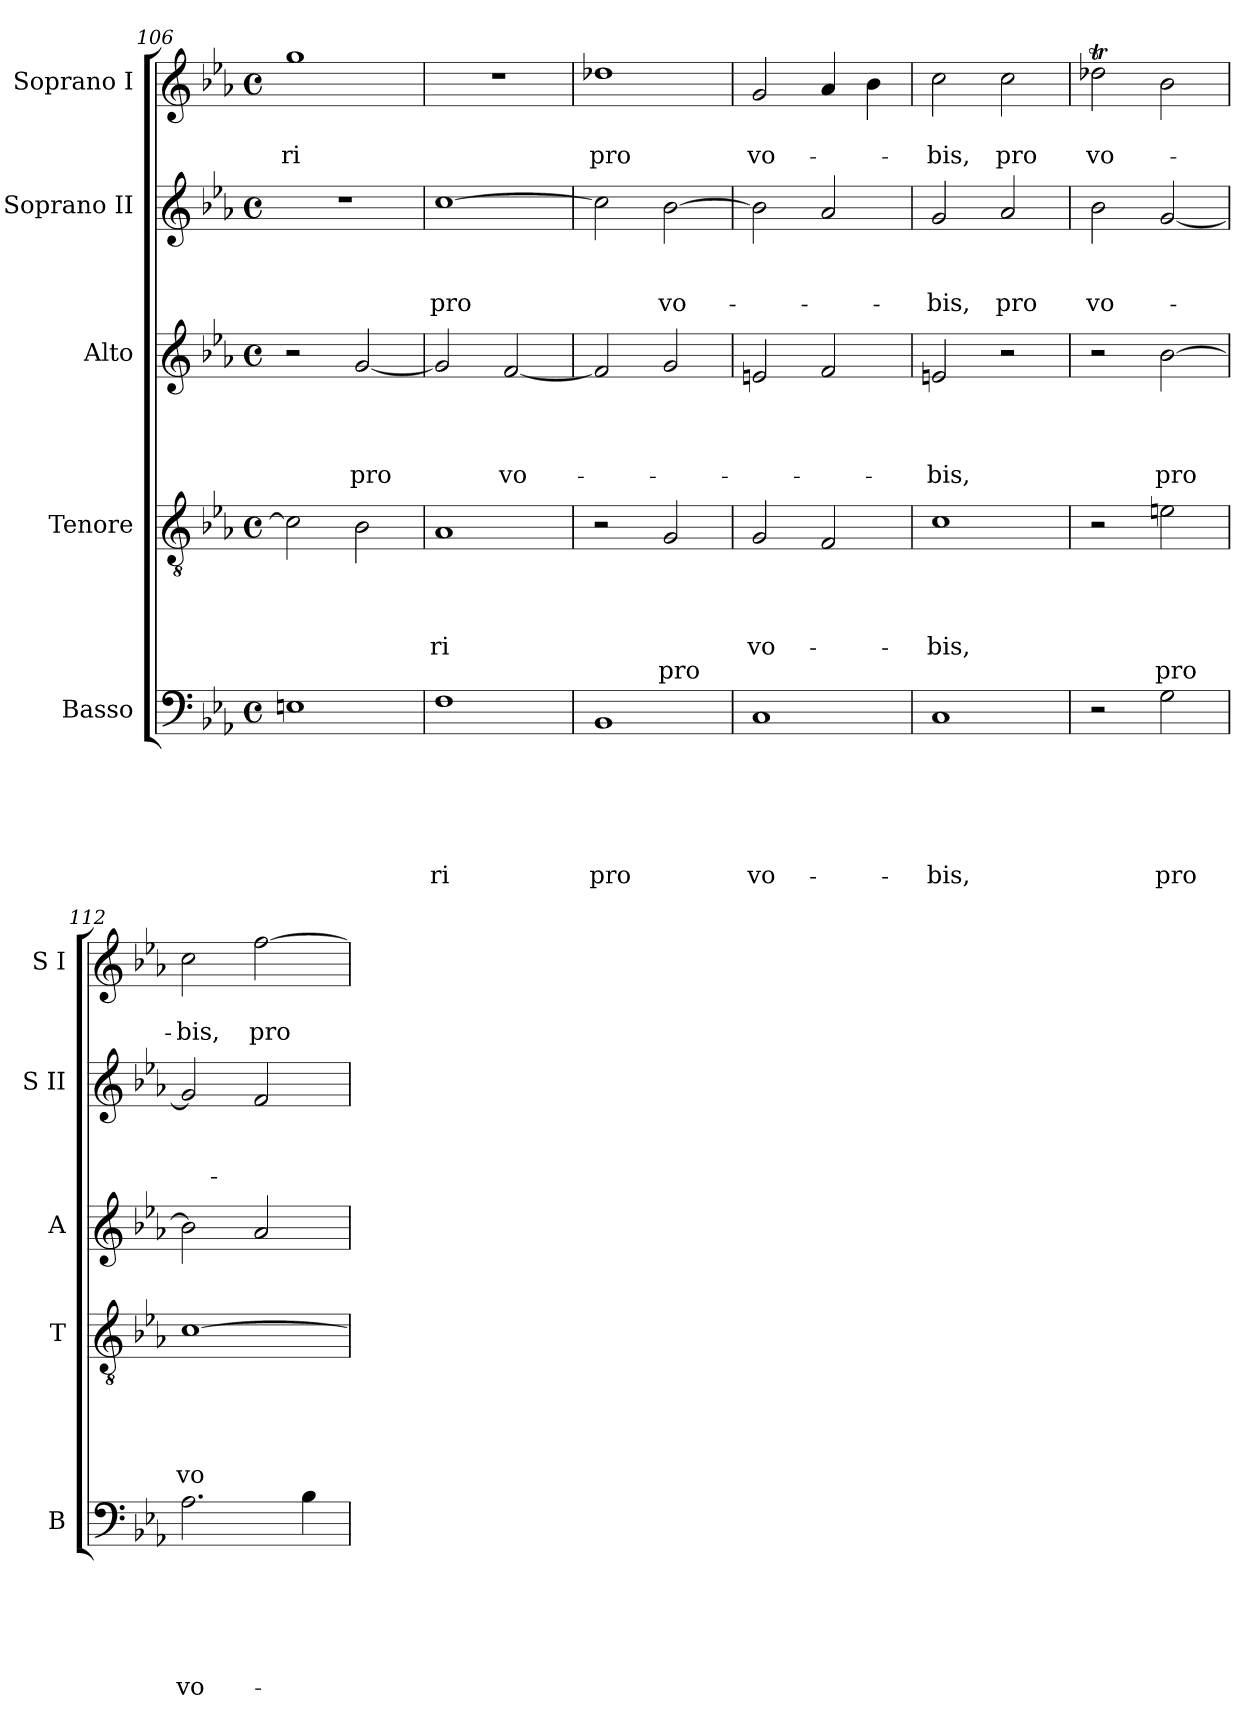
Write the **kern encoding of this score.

**kern	**text	**text	**text	**text	**text	**text	**kern	**text	**text	**text	**text	**text	**kern	**text	**text	**text	**text	**kern	**text	**text	**text	**kern	**text	**text
*part5	*part5	*part5	*part5	*part5	*part5	*part5	*part4	*part4	*part4	*part4	*part4	*part4	*part3	*part3	*part3	*part3	*part3	*part2	*part2	*part2	*part2	*part1	*part1	*part1
*staff5	*staff5	*staff5	*staff5	*staff5	*staff5	*staff5	*staff4	*staff4	*staff4	*staff4	*staff4	*staff4	*staff3	*staff3	*staff3	*staff3	*staff3	*staff2	*staff2	*staff2	*staff2	*staff1	*staff1	*staff1
*I"Basso	*	*	*	*	*	*	*I"Tenore	*	*	*	*	*	*I"Alto	*	*	*	*	*I"Soprano II	*	*	*	*I"Soprano I	*	*
*I'B	*	*	*	*	*	*	*I'T	*	*	*	*	*	*I'A	*	*	*	*	*I'S II	*	*	*	*I'S I	*	*
*clefF4	*	*	*	*	*	*	*clefGv2	*	*	*	*	*	*clefG2	*	*	*	*	*clefG2	*	*	*	*clefG2	*	*
*k[b-e-a-]	*	*	*	*	*	*	*k[b-e-a-]	*	*	*	*	*	*k[b-e-a-]	*	*	*	*	*k[b-e-a-]	*	*	*	*k[b-e-a-]	*	*
*c:	*	*	*	*	*	*	*c:	*	*	*	*	*	*c:	*	*	*	*	*c:	*	*	*	*c:	*	*
*M4/4	*	*	*	*	*	*	*M4/4	*	*	*	*	*	*M4/4	*	*	*	*	*M4/4	*	*	*	*M4/4	*	*
*met(c)	*	*	*	*	*	*	*met(c)	*	*	*	*	*	*met(c)	*	*	*	*	*met(c)	*	*	*	*met(c)	*	*
=106	=106	=106	=106	=106	=106	=106	=106	=106	=106	=106	=106	=106	=106	=106	=106	=106	=106	=106	=106	=106	=106	=106	=106	=106
1En	.	.	.	.	.	.	2c\]	.	.	.	.	.	2r	.	.	.	.	1r	.	.	.	1gg	.	-ri
.	.	.	.	.	.	.	2B-\	.	.	.	.	.	[2g/	.	.	.	pro	.	.	.	.	.	.	.
=107	=107	=107	=107	=107	=107	=107	=107	=107	=107	=107	=107	=107	=107	=107	=107	=107	=107	=107	=107	=107	=107	=107	=107	=107
1F	.	.	.	.	.	-ri	1A-	.	.	.	-ri	.	2g/]	.	.	.	.	[1cc	.	.	pro	1r	.	.
.	.	.	.	.	.	.	.	.	.	.	.	.	[2f/	.	.	.	vo-	.	.	.	.	.	.	.
=108	=108	=108	=108	=108	=108	=108	=108	=108	=108	=108	=108	=108	=108	=108	=108	=108	=108	=108	=108	=108	=108	=108	=108	=108
1BB-	.	.	.	.	.	pro	2r	.	.	.	.	.	2f/]	.	.	.	.	2cc\]	.	.	.	1dd-X	.	pro
.	.	.	.	.	.	.	2G/	.	.	.	.	pro	2g/	.	.	.	.	[2b-\	.	.	vo-	.	.	.
=109	=109	=109	=109	=109	=109	=109	=109	=109	=109	=109	=109	=109	=109	=109	=109	=109	=109	=109	=109	=109	=109	=109	=109	=109
1C	.	.	.	.	.	vo-	2G/	.	.	.	vo-	.	2en/	.	.	.	.	2b-\]	.	.	.	2g/	.	vo-
.	.	.	.	.	.	.	2F/	.	.	.	.	.	2f/	.	.	.	.	2a-/	.	.	.	4a-/	.	.
.	.	.	.	.	.	.	.	.	.	.	.	.	.	.	.	.	.	.	.	.	.	4b-\	.	.
!!LO:LB:g=z
=110	=110	=110	=110	=110	=110	=110	=110	=110	=110	=110	=110	=110	=110	=110	=110	=110	=110	=110	=110	=110	=110	=110	=110	=110
1C	.	.	.	.	.	-bis,	1c	.	.	.	-bis,	.	2en/	.	.	.	-bis,	2g/	.	.	-bis,	2cc\	.	-bis,
.	.	.	.	.	.	.	.	.	.	.	.	.	2r	.	.	.	.	2a-/	.	.	pro	2cc\	.	pro
=111	=111	=111	=111	=111	=111	=111	=111	=111	=111	=111	=111	=111	=111	=111	=111	=111	=111	=111	=111	=111	=111	=111	=111	=111
2r	.	.	.	.	.	.	2r	.	.	.	.	.	2r	.	.	.	.	2b-\	.	.	vo-	2dd-XT\	.	vo-
2G\	.	.	.	.	.	pro	2en\	.	.	.	.	pro	[2b-\	.	.	.	pro	[2g/	.	.	.	2b-\	.	.
=112	=112	=112	=112	=112	=112	=112	=112	=112	=112	=112	=112	=112	=112	=112	=112	=112	=112	=112	=112	=112	=112	=112	=112	=112
2.A-\	.	.	.	.	.	vo-	[1c	.	.	.	.	vo-	2b-\]	.	.	.	.	2g/]	.	.	.	2cc\	.	-bis,
.	.	.	.	.	.	.	.	.	.	.	.	.	2a-/	.	.	.	.	2f/	.	.	.	[2ff\	.	pro
4B-\	.	.	.	.	.	.	.	.	.	.	.	.	.	.	.	.	.	.	.	.	.	.	.	.
=	=	=	=	=	=	=	=	=	=	=	=	=	=	=	=	=	=	=	=	=	=	=	=	=
*-	*-	*-	*-	*-	*-	*-	*-	*-	*-	*-	*-	*-	*-	*-	*-	*-	*-	*-	*-	*-	*-	*-	*-	*-
